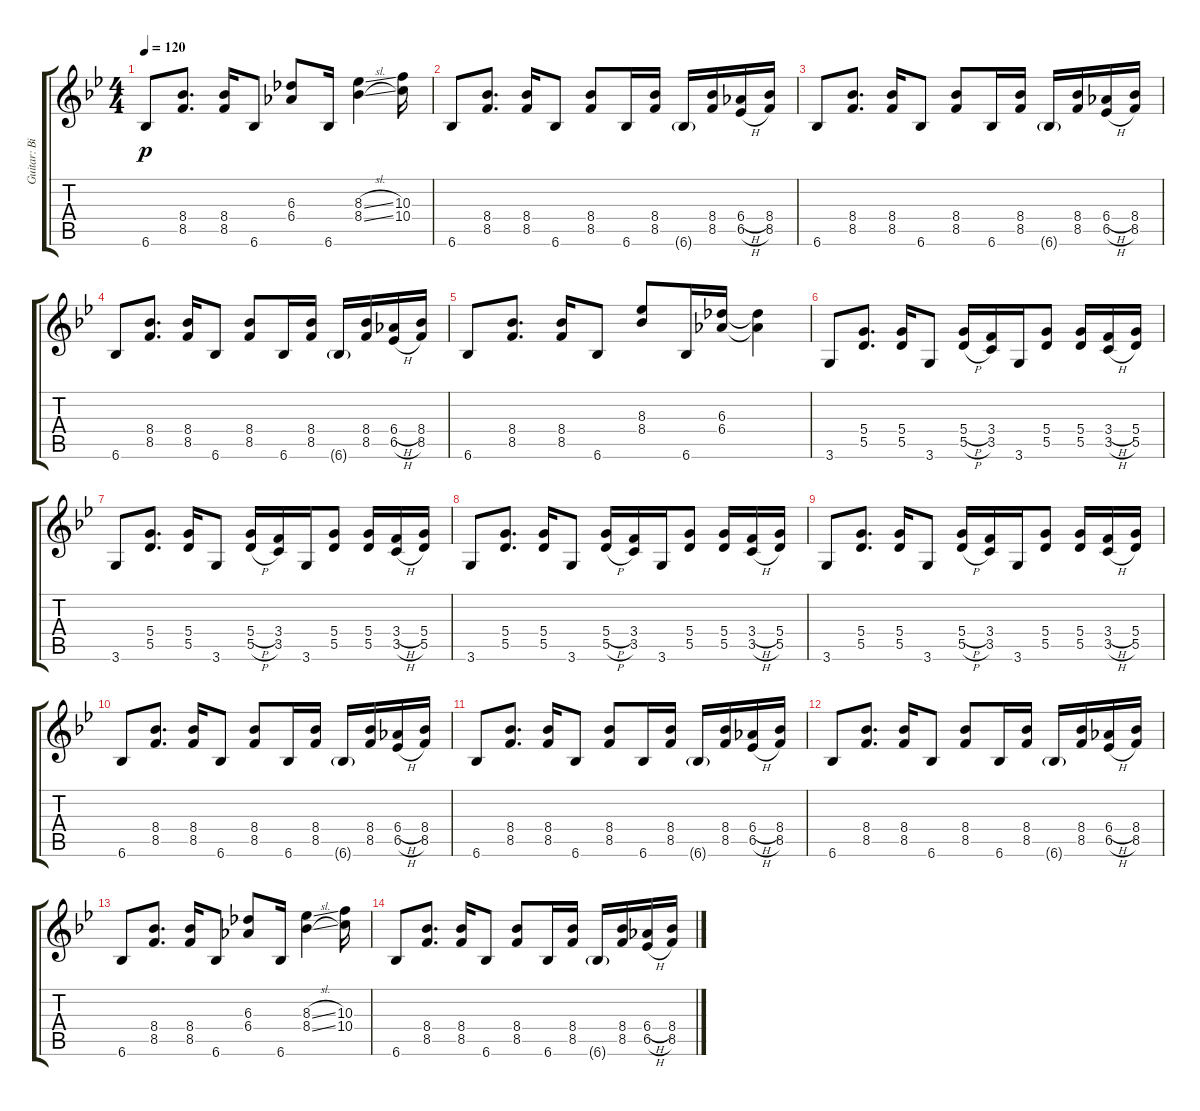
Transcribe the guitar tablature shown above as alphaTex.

\track ("Guitar: Billy" "Guitar: Bi") {instrument distortionguitar}
\staff {score tabs}
\tuning (E4 B3 G3 D3 A2 E2) {hide}
\ts (4 4)
\tempo 120
\clef g2
\ks bb
6.6.8{dy p} (8.4 8.5).8{d} (8.4 8.5).16 6.6.8 (6.3 6.4).8 6.6.16 (8.3{sl} 8.4{sl}).4 (10.3 10.4).16 |
6.6.8 (8.4 8.5).8{d} (8.4 8.5).16 6.6.8 (8.4 8.5).8 6.6.16 (8.4 8.5).16 6.6{g}.16 (8.4 8.5).16 (6.4{h} 6.5{h}).16 (8.4 8.5).16 |
6.6.8 (8.4 8.5).8{d} (8.4 8.5).16 6.6.8 (8.4 8.5).8 6.6.16 (8.4 8.5).16 6.6{g}.16 (8.4 8.5).16 (6.4{h} 6.5{h}).16 (8.4 8.5).16 |
6.6.8 (8.4 8.5).8{d} (8.4 8.5).16 6.6.8 (8.4 8.5).8 6.6.16 (8.4 8.5).16 6.6{g}.16 (8.4 8.5).16 (6.4{h} 6.5{h}).16 (8.4 8.5).16 |
6.6.8 (8.4 8.5).8{d} (8.4 8.5).16 6.6.8 (8.3 8.4).8 6.6.16 (6.3 6.4).16 (6.3{t} 6.4{t}).4 |
3.6.8 (5.4 5.5).8{d} (5.4 5.5).16 3.6.8 (5.4{h} 5.5{h}).16 (3.4 3.5).16 3.6.16 (5.4 5.5).8 (5.4 5.5).16 (3.4{h} 3.5{h}).16 (5.4 5.5).16 |
3.6.8 (5.4 5.5).8{d} (5.4 5.5).16 3.6.8 (5.4{h} 5.5{h}).16 (3.4 3.5).16 3.6.16 (5.4 5.5).8 (5.4 5.5).16 (3.4{h} 3.5{h}).16 (5.4 5.5).16 |
3.6.8 (5.4 5.5).8{d} (5.4 5.5).16 3.6.8 (5.4{h} 5.5{h}).16 (3.4 3.5).16 3.6.16 (5.4 5.5).8 (5.4 5.5).16 (3.4{h} 3.5{h}).16 (5.4 5.5).16 |
3.6.8 (5.4 5.5).8{d} (5.4 5.5).16 3.6.8 (5.4{h} 5.5{h}).16 (3.4 3.5).16 3.6.16 (5.4 5.5).8 (5.4 5.5).16 (3.4{h} 3.5{h}).16 (5.4 5.5).16 |
6.6.8 (8.4 8.5).8{d} (8.4 8.5).16 6.6.8 (8.4 8.5).8 6.6.16 (8.4 8.5).16 6.6{g}.16 (8.4 8.5).16 (6.4{h} 6.5{h}).16 (8.4 8.5).16 |
6.6.8 (8.4 8.5).8{d} (8.4 8.5).16 6.6.8 (8.4 8.5).8 6.6.16 (8.4 8.5).16 6.6{g}.16 (8.4 8.5).16 (6.4{h} 6.5{h}).16 (8.4 8.5).16 |
6.6.8 (8.4 8.5).8{d} (8.4 8.5).16 6.6.8 (8.4 8.5).8 6.6.16 (8.4 8.5).16 6.6{g}.16 (8.4 8.5).16 (6.4{h} 6.5{h}).16 (8.4 8.5).16 |
6.6.8 (8.4 8.5).8{d} (8.4 8.5).16 6.6.8 (6.3 6.4).8 6.6.16 (8.3{sl} 8.4{sl}).4 (10.3 10.4).16 |
6.6.8 (8.4 8.5).8{d} (8.4 8.5).16 6.6.8 (8.4 8.5).8 6.6.16 (8.4 8.5).16 6.6{g}.16 (8.4 8.5).16 (6.4{h} 6.5{h}).16 (8.4 8.5).16
